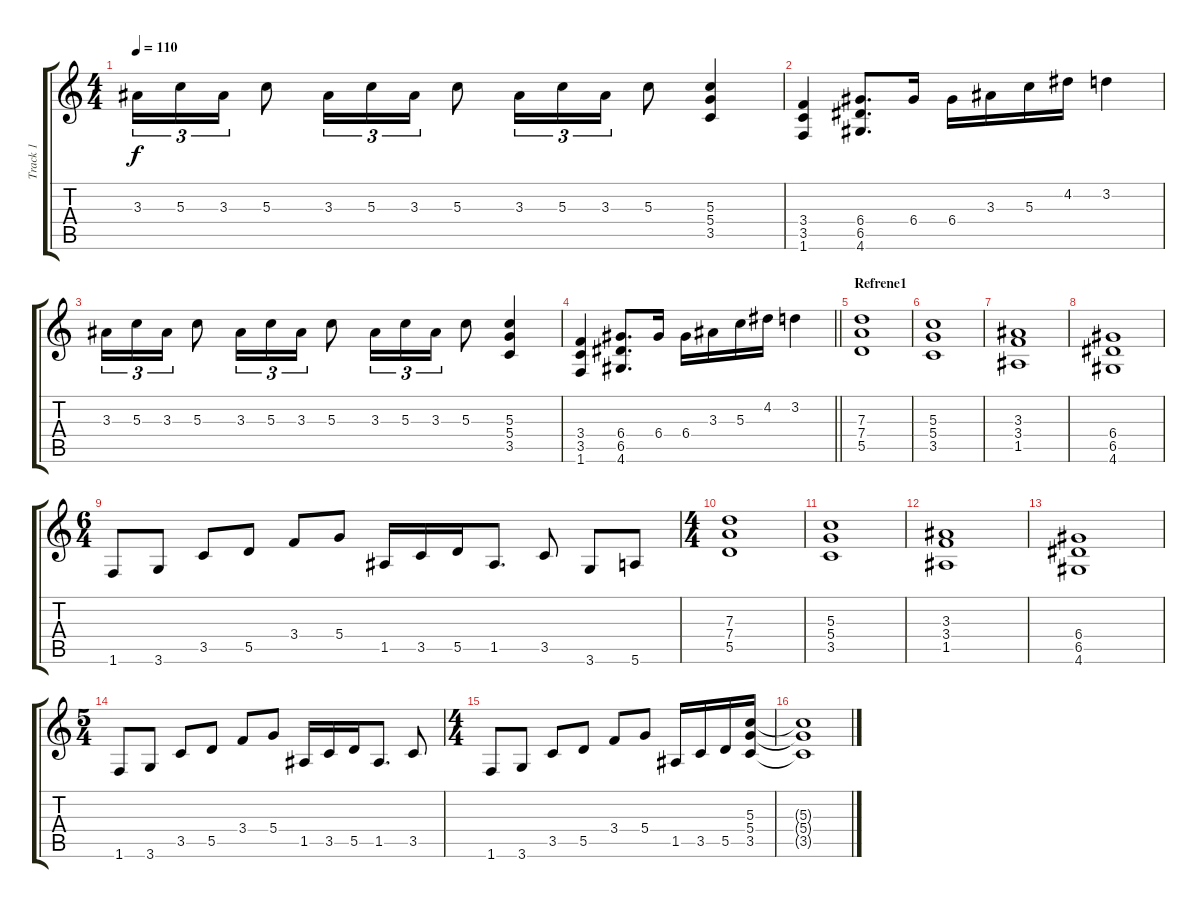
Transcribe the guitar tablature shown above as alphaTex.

\track ("Track 1" "Track 1") {instrument overdrivenguitar}
\staff {score tabs}
\tuning (E4 B3 G3 D3 A2 E2) {hide}
\ts (4 4)
\tempo 110
\clef g2
\ks c
3.3.16{tu (3 2) dy f} 5.3.16{tu (3 2)} 3.3.16{tu (3 2)} 5.3.8 3.3.16{tu (3 2)} 5.3.16{tu (3 2)} 3.3.16{tu (3 2)} 5.3.8 3.3.16{tu (3 2)} 5.3.16{tu (3 2)} 3.3.16{tu (3 2)} 5.3.8 (5.3 5.4 3.5).4 |
(3.4 3.5 1.6).4 (6.4 6.5 4.6).8{d} 6.4.16 6.4.16 3.3.16 5.3.16 4.2.16 3.2.4 |
3.3.16{tu (3 2)} 5.3.16{tu (3 2)} 3.3.16{tu (3 2)} 5.3.8 3.3.16{tu (3 2)} 5.3.16{tu (3 2)} 3.3.16{tu (3 2)} 5.3.8 3.3.16{tu (3 2)} 5.3.16{tu (3 2)} 3.3.16{tu (3 2)} 5.3.8 (5.3 5.4 3.5).4 |
\barLineRight lightlight
(3.4 3.5 1.6).4 (6.4 6.5 4.6).8{d} 6.4.16 6.4.16 3.3.16 5.3.16 4.2.16 3.2.4 |
\section ("" "Refrene1")
(7.3 7.4 5.5).1 |
(5.3 5.4 3.5).1 |
(3.3 3.4 1.5).1 |
(6.4 6.5 4.6).1 |
\ts (6 4)
1.6.8 3.6.8 3.5.8 5.5.8 3.4.8 5.4.8 1.5.16 3.5.16 5.5.16 1.5.8{d} 3.5.8 3.6.8 5.6.8 |
\ts (4 4)
(7.3 7.4 5.5).1 |
(5.3 5.4 3.5).1 |
(3.3 3.4 1.5).1 |
(6.4 6.5 4.6).1 |
\ts (5 4)
1.6.8 3.6.8 3.5.8 5.5.8 3.4.8 5.4.8 1.5.16 3.5.16 5.5.16 1.5.8{d} 3.5.8 |
\ts (4 4)
1.6.8 3.6.8 3.5.8 5.5.8 3.4.8 5.4.8 1.5.16 3.5.16 5.5.16 (5.3 5.4 3.5).16 |
(5.3{t} 5.4{t} 3.5{t}).1
